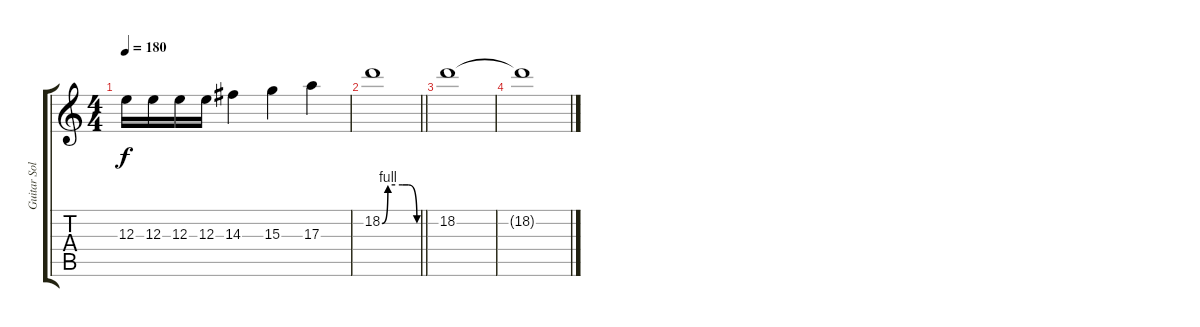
\track ("Guitar Solo (Jona)" "Guitar Sol") {instrument distortionguitar}
\staff {score tabs}
\tuning (Db4 Ab3 E3 B2 Gb2 B1) {hide}
\ts (4 4)
\tempo 180
\clef g2
\ks c
12.3.16{dy f} 12.3.16 12.3.16 12.3.16 14.3.4 15.3.4 17.3.4 |
\barLineRight lightlight
18.2{be (custom 0 0 10 4 35 4 45 4 60 0)}.1 |
18.2.1 |
18.2{t}.1
